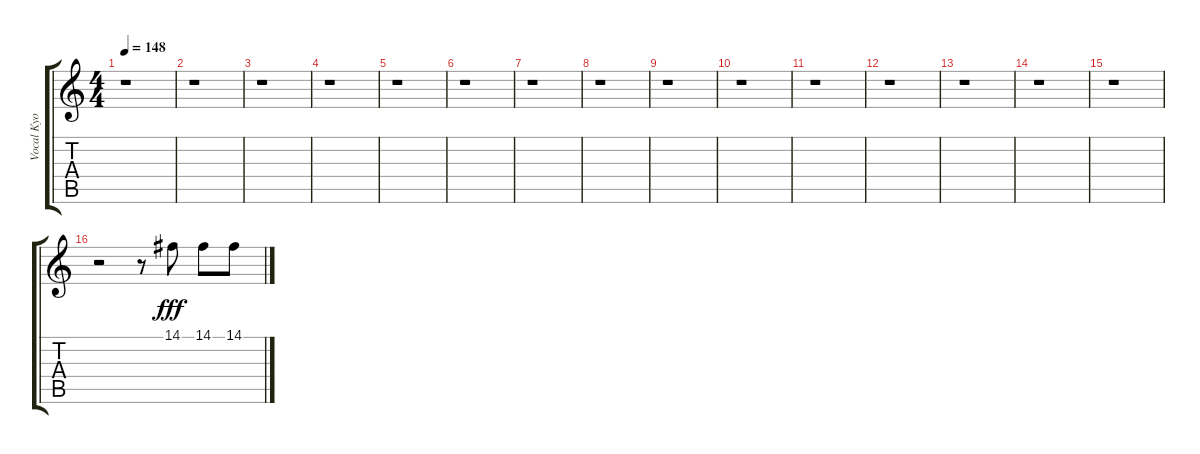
\track ("Vocal Kyo" "Vocal Kyo") {instrument baritonesax}
\staff {score tabs}
\tuning (E4 B3 G3 D3 A2 E2) {hide}
\ts (4 4)
\tempo 148
\clef g2
\ks c
r.1{dy fff} |
r.1 |
r.1 |
r.1 |
r.1 |
r.1 |
r.1 |
r.1 |
r.1 |
r.1 |
r.1 |
r.1 |
r.1 |
r.1 |
r.1 |
r.2 r.8 14.1.8 14.1.8 14.1.8
